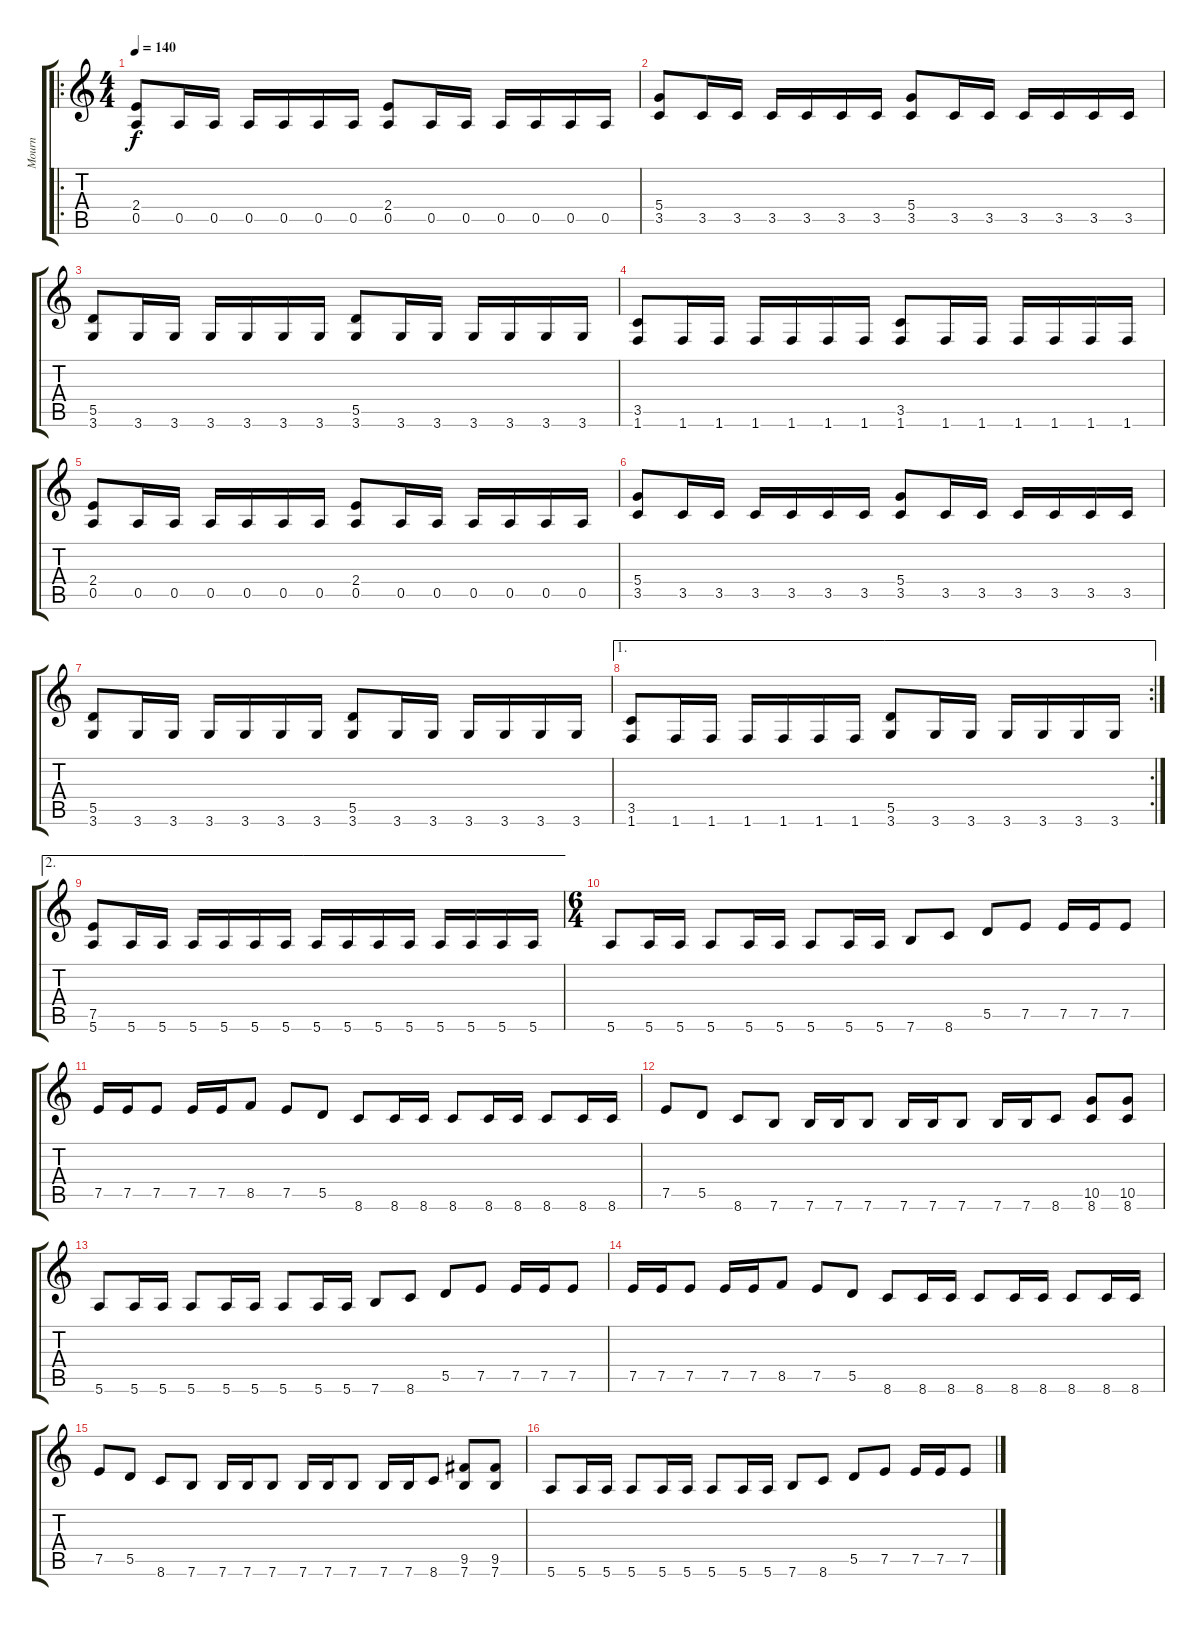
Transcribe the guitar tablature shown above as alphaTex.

\track ("Mourn" "Mourn") {instrument distortionguitar}
\staff {score tabs}
\tuning (E4 B3 G3 D3 A2 E2) {hide}
\ro
\ts (4 4)
\tempo 140
\clef g2
\ks c
(2.4 0.5).8{dy f} 0.5.16 0.5.16 0.5.16 0.5.16 0.5.16 0.5.16 (2.4 0.5).8 0.5.16 0.5.16 0.5.16 0.5.16 0.5.16 0.5.16 |
(5.4 3.5).8 3.5.16 3.5.16 3.5.16 3.5.16 3.5.16 3.5.16 (5.4 3.5).8 3.5.16 3.5.16 3.5.16 3.5.16 3.5.16 3.5.16 |
(5.5 3.6).8 3.6.16 3.6.16 3.6.16 3.6.16 3.6.16 3.6.16 (5.5 3.6).8 3.6.16 3.6.16 3.6.16 3.6.16 3.6.16 3.6.16 |
(3.5 1.6).8 1.6.16 1.6.16 1.6.16 1.6.16 1.6.16 1.6.16 (3.5 1.6).8 1.6.16 1.6.16 1.6.16 1.6.16 1.6.16 1.6.16 |
(2.4 0.5).8 0.5.16 0.5.16 0.5.16 0.5.16 0.5.16 0.5.16 (2.4 0.5).8 0.5.16 0.5.16 0.5.16 0.5.16 0.5.16 0.5.16 |
(5.4 3.5).8 3.5.16 3.5.16 3.5.16 3.5.16 3.5.16 3.5.16 (5.4 3.5).8 3.5.16 3.5.16 3.5.16 3.5.16 3.5.16 3.5.16 |
(5.5 3.6).8 3.6.16 3.6.16 3.6.16 3.6.16 3.6.16 3.6.16 (5.5 3.6).8 3.6.16 3.6.16 3.6.16 3.6.16 3.6.16 3.6.16 |
\ae 1
\rc 2
(3.5 1.6).8 1.6.16 1.6.16 1.6.16 1.6.16 1.6.16 1.6.16 (5.5 3.6).8 3.6.16 3.6.16 3.6.16 3.6.16 3.6.16 3.6.16 |
\ae 2
(7.5 5.6).8 5.6.16 5.6.16 5.6.16 5.6.16 5.6.16 5.6.16 5.6.16 5.6.16 5.6.16 5.6.16 5.6.16 5.6.16 5.6.16 5.6.16 |
\ts (6 4)
5.6.8 5.6.16 5.6.16 5.6.8 5.6.16 5.6.16 5.6.8 5.6.16 5.6.16 7.6.8 8.6.8 5.5.8 7.5.8 7.5.16 7.5.16 7.5.8 |
7.5.16 7.5.16 7.5.8 7.5.16 7.5.16 8.5.8 7.5.8 5.5.8 8.6.8 8.6.16 8.6.16 8.6.8 8.6.16 8.6.16 8.6.8 8.6.16 8.6.16 |
7.5.8 5.5.8 8.6.8 7.6.8 7.6.16 7.6.16 7.6.8 7.6.16 7.6.16 7.6.8 7.6.16 7.6.16 8.6.8 (10.5 8.6).8 (10.5 8.6).8 |
5.6.8 5.6.16 5.6.16 5.6.8 5.6.16 5.6.16 5.6.8 5.6.16 5.6.16 7.6.8 8.6.8 5.5.8 7.5.8 7.5.16 7.5.16 7.5.8 |
7.5.16 7.5.16 7.5.8 7.5.16 7.5.16 8.5.8 7.5.8 5.5.8 8.6.8 8.6.16 8.6.16 8.6.8 8.6.16 8.6.16 8.6.8 8.6.16 8.6.16 |
7.5.8 5.5.8 8.6.8 7.6.8 7.6.16 7.6.16 7.6.8 7.6.16 7.6.16 7.6.8 7.6.16 7.6.16 8.6.8 (9.5 7.6).8 (9.5 7.6).8 |
5.6.8 5.6.16 5.6.16 5.6.8 5.6.16 5.6.16 5.6.8 5.6.16 5.6.16 7.6.8 8.6.8 5.5.8 7.5.8 7.5.16 7.5.16 7.5.8
